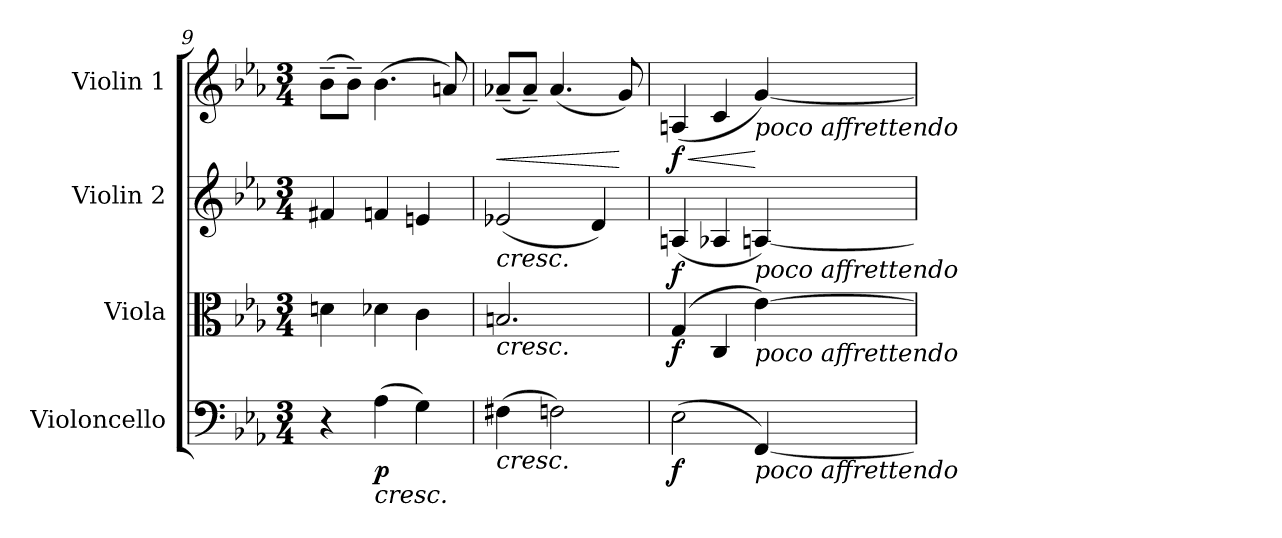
**kern	**dynam	**kern	**dynam	**kern	**dynam	**kern	**dynam
*part4	*part4	*part3	*part3	*part2	*part2	*part1	*part1
*staff4	*staff4	*staff3	*staff3	*staff2	*staff2	*staff1	*staff1
*I"Violoncello	*	*I"Viola	*	*I"Violin 2	*	*I"Violin 1	*
*I'Vc	*	*I'Vla	*	*I'Vln	*	*I'Vln	*
*clefF4	*	*clefC3	*	*clefG2	*	*clefG2	*
*k[b-e-a-]	*	*k[b-e-a-]	*	*k[b-e-a-]	*	*k[b-e-a-]	*
*M3/4	*	*M3/4	*	*M3/4	*	*M3/4	*
=9	=9	=9	=9	=9	=9	=9	=9
4r	.	4dn\	.	4f#X/	.	(8b-~\L	.
.	.	.	.	.	.	8b-~\J)	.
!LO:TX:b:i:t=cresc.	!	!	!	!	!	!	!
!	!LO:DY:b	!	!	!	!	!	!
(4A-\	p	4d-X\	.	4fn/	.	(4.b-\	.
4G\)	.	4c\	.	4en/	.	.	.
.	.	.	.	.	.	8an/)	.
=10	=10	=10	=10	=10	=10	=10	=10
!	!LO:HP:b	!	!LO:HP:b	!	!LO:HP:b	!	!LO:HP:b
(4F#X\	<	2.Bn/	<	(2e-X/	<	(8a-X~/L	<
.	.	.	.	.	.	8a-~/J)	.
2Fn\)	.	.	.	.	.	(4.a-/	.
.	.	.	.	4d/)	.	.	.
.	.	.	.	.	.	8g/)	[
=11	=11	=11	=11	=11	=11	=11	=11
!	!LO:DY:b	!	!LO:DY:b	!	!LO:DY:b	!	!LO:HP:b
!	!	!	!	!	!	!	!LO:DY:n=1:b
(2E-\	f	(4G/	f	(4An/	f	(4An/	< f
.	.	4C/	.	4A-X/	.	4c/	.
!	!	!	!	!	!	!LO:TX:b:i:t=poco affrettendo	!
!	!	!	!	!LO:TX:b:i:t=poco affrettendo	!	!	!
!	!	!LO:TX:b:i:t=poco affrettendo	!	!	!	!	!
!LO:TX:b:i:t=poco affrettendo	!	!	!	!	!	!	!
[4FF/)	[	[4e-\)	[	[4An/)	[	[4g/)	[
=	=	=	=	=	=	=	=
*-	*-	*-	*-	*-	*-	*-	*-
